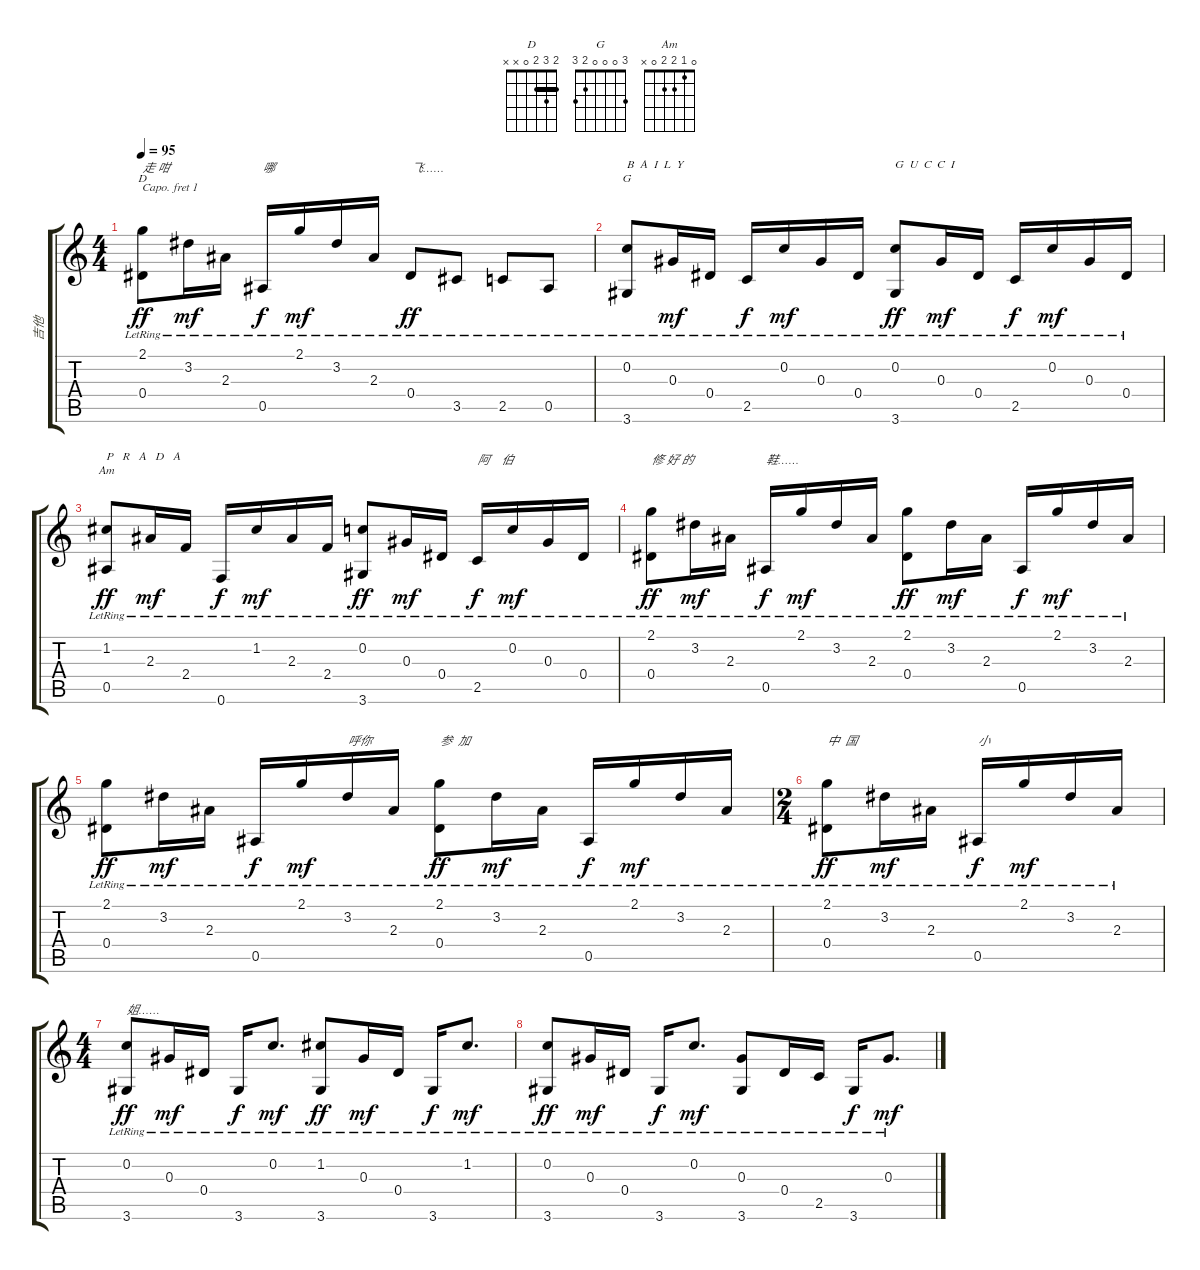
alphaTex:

\track ("吉他" "吉他") {instrument acousticguitarsteel}
\staff {score tabs}
\capo 1
\tuning (E4 B3 G3 D3 A2 E2) {hide}
\chord ("D" 2 3 2 0 x x) {barre 2}
\chord ("G" 3 0 0 0 2 3)
\chord ("Am" 0 1 2 2 0 x)
\ts (4 4)
\tempo 95
\clef g2
\ks c
(2.1{lr} 0.4{lr}).8{ch "D" txt "走 咁" dy ff} 3.2{lr}.16{dy mf} 2.3{lr}.16 0.5{lr}.16{txt "哪" dy f} 2.1{lr}.16{dy mf} 3.2{lr}.16 2.3{lr}.16 0.4{lr}.8{txt "飞……" dy ff} 3.5{lr}.8 2.5{lr}.8 0.5{lr}.8 |
(0.2{lr} 3.6{lr}).8{ch "G" txt "B  A  I  L  Y"} 0.3{lr}.16{dy mf} 0.4{lr}.16 2.5{lr}.16{dy f} 0.2{lr}.16{dy mf} 0.3{lr}.16 0.4{lr}.16 (0.2{lr} 3.6{lr}).8{txt "G  U  C  C  I" dy ff} 0.3{lr}.16{dy mf} 0.4{lr}.16 2.5{lr}.16{dy f} 0.2{lr}.16{dy mf} 0.3{lr}.16 0.4{lr}.16 |
(1.2{lr} 0.5{lr}).8{ch "Am" txt "P   R   A   D   A" dy ff} 2.3{lr}.16{dy mf} 2.4{lr}.16 0.6{lr}.16{dy f} 1.2{lr}.16{dy mf} 2.3{lr}.16 2.4{lr}.16 (0.2{lr} 3.6{lr}).8{dy ff} 0.3{lr}.16{dy mf} 0.4{lr}.16 2.5{lr}.16{txt "阿    伯" dy f} 0.2{lr}.16{dy mf} 0.3{lr}.16 0.4{lr}.16 |
(2.1{lr} 0.4{lr}).8{txt "修 好 的" dy ff} 3.2{lr}.16{dy mf} 2.3{lr}.16 0.5{lr}.16{txt "鞋……" dy f} 2.1{lr}.16{dy mf} 3.2{lr}.16 2.3{lr}.16 (2.1{lr} 0.4{lr}).8{dy ff} 3.2{lr}.16{dy mf} 2.3{lr}.16 0.5{lr}.16{dy f} 2.1{lr}.16{dy mf} 3.2{lr}.16 2.3{lr}.16 |
(2.1{lr} 0.4{lr}).8{dy ff} 3.2{lr}.16{dy mf} 2.3{lr}.16 0.5{lr}.16{dy f} 2.1{lr}.16{dy mf} 3.2{lr}.16{txt "呼你"} 2.3{lr}.16 (2.1{lr} 0.4{lr}).8{txt "参  加" dy ff} 3.2{lr}.16{dy mf} 2.3{lr}.16 0.5{lr}.16{dy f} 2.1{lr}.16{dy mf} 3.2{lr}.16 2.3{lr}.16 |
\ts (2 4)
(2.1{lr} 0.4{lr}).8{txt "中  国" dy ff} 3.2{lr}.16{dy mf} 2.3{lr}.16 0.5{lr}.16{txt "小" dy f} 2.1{lr}.16{dy mf} 3.2{lr}.16 2.3{lr}.16 |
\ts (4 4)
(0.2{lr} 3.6{lr}).8{txt "姐……" dy ff} 0.3{lr}.16{dy mf} 0.4{lr}.16 3.6{lr}.16{dy f} 0.2{lr}.8{d dy mf} (1.2{lr} 3.6{lr}).8{dy ff} 0.3{lr}.16{dy mf} 0.4{lr}.16 3.6{lr}.16{dy f} 1.2{lr}.8{d dy mf} |
(0.2{lr} 3.6{lr}).8{dy ff} 0.3{lr}.16{dy mf} 0.4{lr}.16 3.6{lr}.16{dy f} 0.2{lr}.8{d dy mf} (0.3{lr} 3.6{lr}).8 0.4{lr}.16 2.5{lr}.16 3.6{lr}.16{dy f} 0.3{lr}.8{d dy mf}
